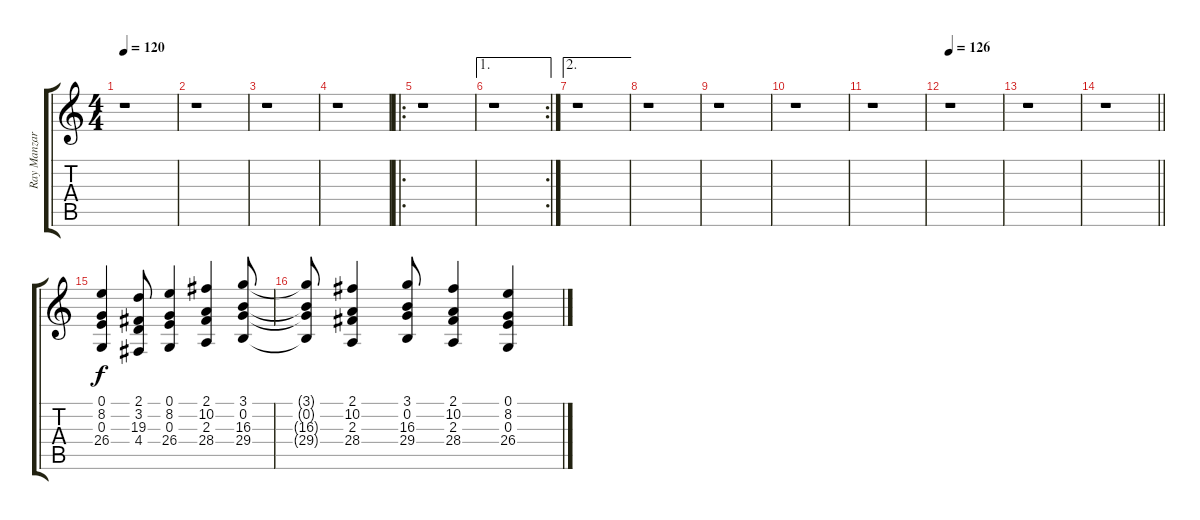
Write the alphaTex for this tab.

\track ("Ray Manzarek" "Ray Manzar") {instrument acousticgrandpiano}
\staff {score tabs}
\tuning (E4 B3 G3 D3 A2 E2) {hide}
\ts (4 4)
\tempo 120
\clef g2
\ks c
r.1{dy f instrument acousticgrandpiano} |
r.1 |
r.1 |
r.1 |
\ro
r.1 |
\ae 1
\rc 2
r.1 |
\ae 2
r.1 |
r.1 |
r.1 |
r.1 |
r.1 |
\tempo 126
r.1 |
r.1 |
\barLineRight lightlight
r.1 |
(0.1 8.2 0.3 26.4).4 (2.1 3.2 19.3 4.4).8 (0.1 8.2 0.3 26.4).4 (2.1 10.2 2.3 28.4).4 (3.1 0.2 16.3 29.4).8 |
(3.1{t} 0.2{t} 16.3{t} 29.4{t}).8 (2.1 10.2 2.3 28.4).4 (3.1 0.2 16.3 29.4).8 (2.1 10.2 2.3 28.4).4 (0.1 8.2 0.3 26.4).4
